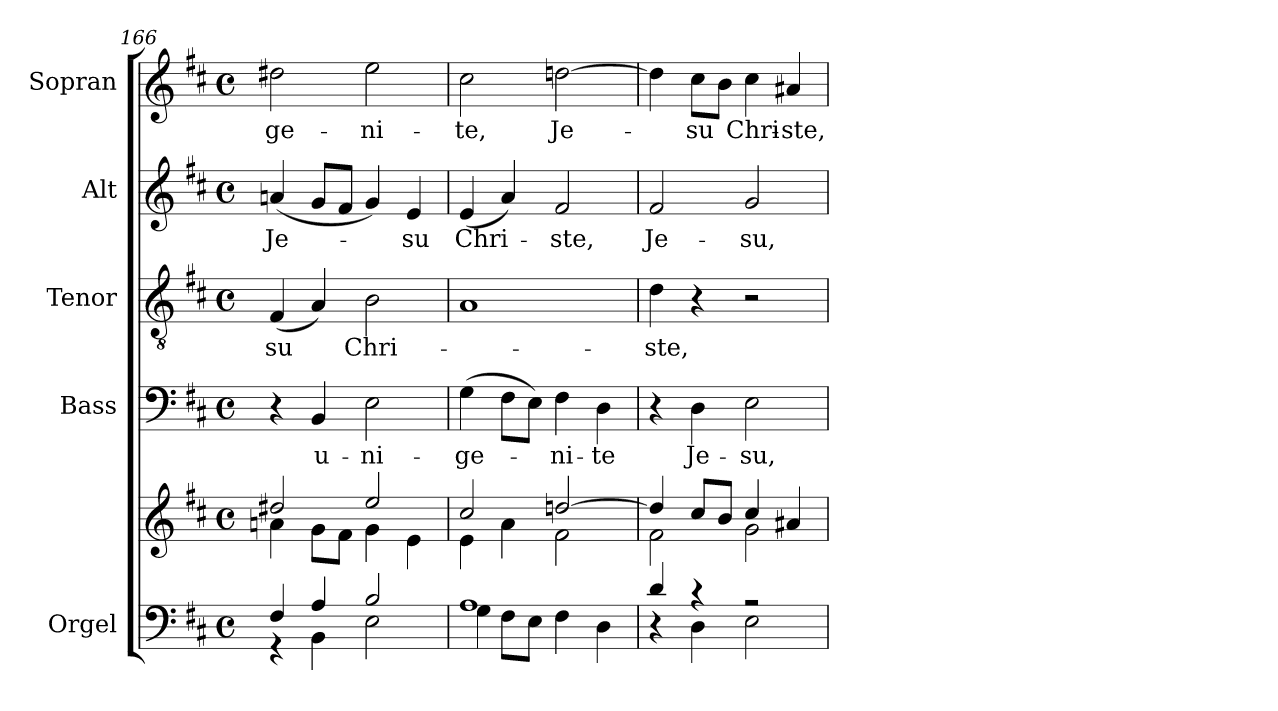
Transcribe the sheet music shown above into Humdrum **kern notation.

**kern	**kern	**kern	**text	**kern	**text	**kern	**text	**kern	**text
*part5	*part5	*part4	*part4	*part3	*part3	*part2	*part2	*part1	*part1
*staff6	*staff5	*staff4	*staff4	*staff3	*staff3	*staff2	*staff2	*staff1	*staff1
*I"Orgel	*	*I"Bass	*	*I"Tenor	*	*I"Alt	*	*I"Sopran	*
*I'Org.	*	*I'B.	*	*I'T.	*	*I'A.	*	*I'S.	*
*clefF4	*clefG2	*clefF4	*	*clefGv2	*	*clefG2	*	*clefG2	*
*k[f#c#]	*k[f#c#]	*k[f#c#]	*	*k[f#c#]	*	*k[f#c#]	*	*k[f#c#]	*
*D:	*D:	*D:	*	*D:	*	*D:	*	*D:	*
*M4/4	*M4/4	*M4/4	*	*M4/4	*	*M4/4	*	*M4/4	*
*met(c)	*met(c)	*met(c)	*	*met(c)	*	*met(c)	*	*met(c)	*
=166	=166	=166	=166	=166	=166	=166	=166	=166	=166
*^	*^	*	*	*	*	*	*	*	*
!	!	!	!	!	!	!	!LO:LY:b	!	!LO:LY:b	!	!LO:LY:b
4F#/	4rGG	2dd#X/	4an\	4r	.	(<4F#/	-su	(<4an/	Je-	2dd#X\	-ge-
!	!	!	!	!	!LO:LY:b	!	!	!	!	!	!
4A/	4BB\	.	8g\L	4BB/	u-	4A/)	.	8g/L	.	.	.
.	.	.	8f#\J	.	.	.	.	8f#/J	.	.	.
!	!	!	!	!	!LO:LY:b	!	!LO:LY:b	!	!	!	!LO:LY:b
2B/	2E\	2ee/	4g\	2E\	-ni-	2B\	Chri-	4g/)	.	2ee\	-ni-
!	!	!	!	!	!	!	!	!	!LO:LY:b	!	!
.	.	.	4e\	.	.	.	.	4e/	-su	.	.
=167	=167	=167	=167	=167	=167	=167	=167	=167	=167	=167	=167
!	!	!	!	!	!LO:LY:b	!	!	!	!LO:LY:b	!	!LO:LY:b
1A	4G\	2cc#/	4e\	(>4G\	-ge-	1A	.	(<4e/	Chri-	2cc#\	-te,
.	8F#\L	.	4a\	8F#\L	.	.	.	4a/)	.	.	.
.	8E\J	.	.	8E\J)	.	.	.	.	.	.	.
!	!	!	!	!	!LO:LY:b	!	!	!	!LO:LY:b	!	!LO:LY:b
.	4F#\	[>2ddn/	2f#\	4F#\	-ni-	.	.	2f#/	-ste,	[2ddn\	Je-
!	!	!	!	!	!LO:LY:b	!	!	!	!	!	!
.	4D\	.	.	4D\	-te	.	.	.	.	.	.
=168	=168	=168	=168	=168	=168	=168	=168	=168	=168	=168	=168
!	!	!	!	!	!	!	!LO:LY:b	!	!LO:LY:b	!	!
4d/	4rC	4dd/]	2f#\	4r	.	4d\	-ste,	2f#/	Je-	4dd\]	.
!	!	!	!	!	!LO:LY:b	!	!	!	!	!	!LO:LY:b
4rc	4D\	8cc#/L	.	4D\	Je-	4r	.	.	.	8cc#\L	-su
.	.	8b/J	.	.	.	.	.	.	.	8b\J	.
!	!	!	!	!	!LO:LY:b	!	!	!	!LO:LY:b	!	!LO:LY:b
2rA	2E\	4cc#/	2g\	2E\	-su,	2r	.	2g/	-su,	4cc#\	Chri-
!	!	!	!	!	!	!	!	!	!	!	!LO:LY:b
.	.	4a#X/	.	.	.	.	.	.	.	4a#X/	-ste,
*v	*v	*	*	*	*	*	*	*	*	*	*
*	*v	*v	*	*	*	*	*	*	*	*
=	=	=	=	=	=	=	=	=	=
*-	*-	*-	*-	*-	*-	*-	*-	*-	*-
